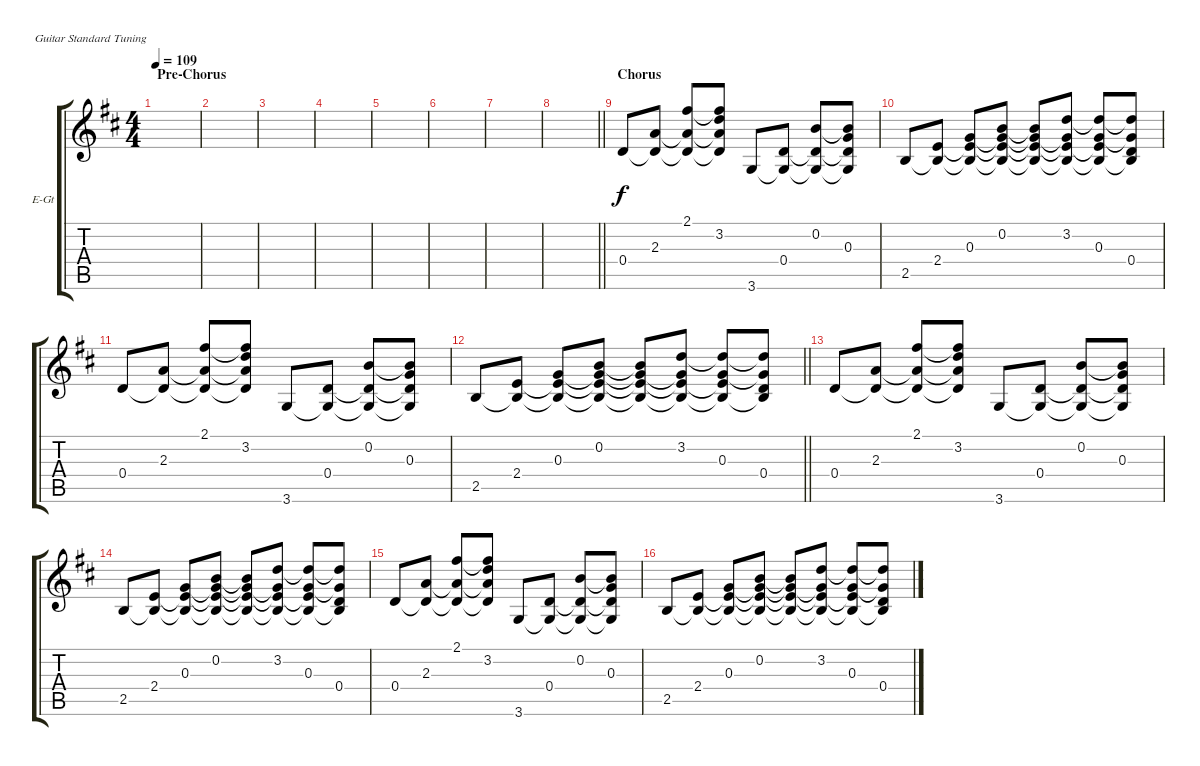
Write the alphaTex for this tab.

\bracketExtendMode groupsimilarinstruments
\firstSystemTrackNameOrientation horizontal
\otherSystemsTrackNameOrientation horizontal
\track ("Lead Guitar" "E-Gt") {instrument distortionguitar}
\staff {score tabs}
\tuning (E4 B3 G3 D3 A2 E2)
\ts (4 4)
\section ("" "Pre-Chorus")
\tempo 109
\clef g2
\ks d
|
|
|
|
|
|
|
\barLineRight lightlight
|
\section ("" "Chorus")
0.4.8 (2.3 0.4{t}).8 (2.1 0.4{t} 2.3{t}).8 (3.2 0.4{t} 2.3{t} 2.1{t}).8 3.6.8 (0.4 3.6{t}).8 (0.2 3.6{t} 0.4{t}).8 (0.3 3.6{t} 0.4{t} 0.2{t}).8 |
2.5.8 (2.4 2.5{t}).8 (0.3 2.5{t} 2.4{t}).8 (0.2 2.5{t} 2.4{t} 0.3{t}).8 (0.2{t} 2.5{t} 2.4{t} 0.3{t}).8 (3.2 0.3{t} 2.4{t} 2.5{t}).8 (0.3 3.2{t} 2.4{t} 2.5{t}).8 (0.4 0.3{t} 3.2{t} 2.5{t}).8 |
0.4.8 (2.3 0.4{t}).8 (2.1 0.4{t} 2.3{t}).8 (3.2 0.4{t} 2.3{t} 2.1{t}).8 3.6.8 (0.4 3.6{t}).8 (0.2 3.6{t} 0.4{t}).8 (0.3 3.6{t} 0.4{t} 0.2{t}).8 |
\barLineRight lightlight
2.5.8 (2.4 2.5{t}).8 (0.3 2.5{t} 2.4{t}).8 (0.2 2.5{t} 2.4{t} 0.3{t}).8 (0.2{t} 2.5{t} 2.4{t} 0.3{t}).8 (3.2 0.3{t} 2.4{t} 2.5{t}).8 (0.3 3.2{t} 2.4{t} 2.5{t}).8 (0.4 0.3{t} 3.2{t} 2.5{t}).8 |
0.4.8 (2.3 0.4{t}).8 (2.1 0.4{t} 2.3{t}).8 (3.2 0.4{t} 2.3{t} 2.1{t}).8 3.6.8 (0.4 3.6{t}).8 (0.2 3.6{t} 0.4{t}).8 (0.3 3.6{t} 0.4{t} 0.2{t}).8 |
2.5.8 (2.4 2.5{t}).8 (0.3 2.5{t} 2.4{t}).8 (0.2 2.5{t} 2.4{t} 0.3{t}).8 (0.2{t} 2.5{t} 2.4{t} 0.3{t}).8 (3.2 0.3{t} 2.4{t} 2.5{t}).8 (0.3 3.2{t} 2.4{t} 2.5{t}).8 (0.4 0.3{t} 3.2{t} 2.5{t}).8 |
0.4.8 (2.3 0.4{t}).8 (2.1 0.4{t} 2.3{t}).8 (3.2 0.4{t} 2.3{t} 2.1{t}).8 3.6.8 (0.4 3.6{t}).8 (0.2 3.6{t} 0.4{t}).8 (0.3 3.6{t} 0.4{t} 0.2{t}).8 |
2.5.8 (2.4 2.5{t}).8 (0.3 2.5{t} 2.4{t}).8 (0.2 2.5{t} 2.4{t} 0.3{t}).8 (0.2{t} 2.5{t} 2.4{t} 0.3{t}).8 (3.2 0.3{t} 2.4{t} 2.5{t}).8 (0.3 3.2{t} 2.4{t} 2.5{t}).8 (0.4 0.3{t} 3.2{t} 2.5{t}).8
